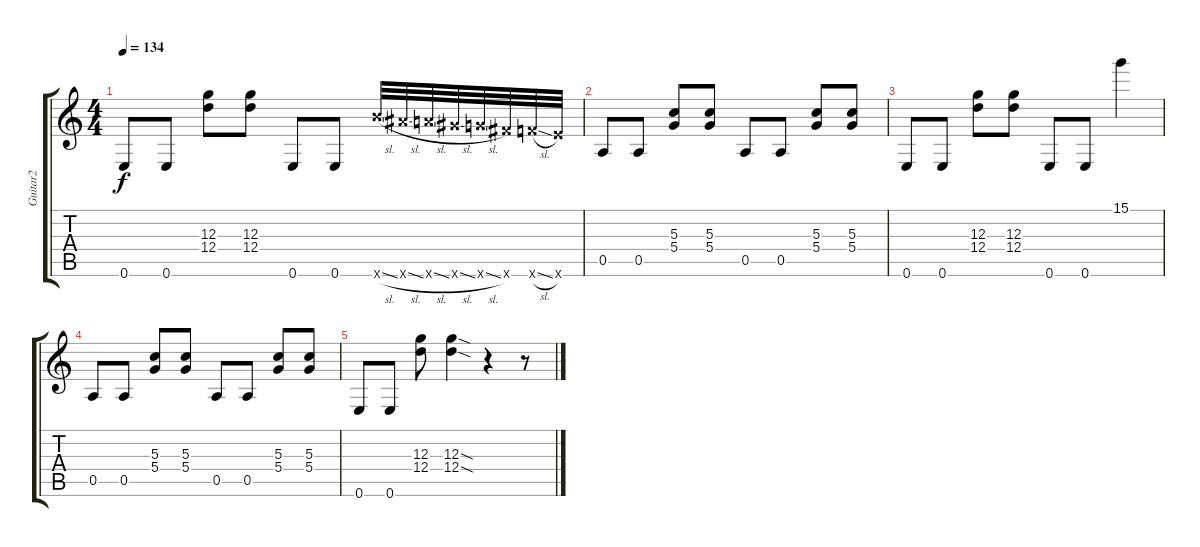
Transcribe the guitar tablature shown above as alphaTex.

\track ("Guitar2" "Guitar2") {instrument overdrivenguitar}
\staff {score tabs}
\tuning (E4 B3 G3 D3 A2 E2) {hide}
\ts (4 4)
\tempo 134
\clef g2
\ks c
0.6.8{dy f} 0.6.8 (12.3 12.4).8 (12.3 12.4).8 0.6.8 0.6.8 19.6{sl x}.32 18.6{sl x}.32 17.6{sl x}.32 16.6{sl x}.32 15.6{sl x}.32 14.6{x}.32 13.6{sl x}.32 12.6{x}.32 |
0.5.8 0.5.8 (5.3 5.4).8 (5.3 5.4).8 0.5.8 0.5.8 (5.3 5.4).8 (5.3 5.4).8 |
0.6.8 0.6.8 (12.3 12.4).8 (12.3 12.4).8 0.6.8 0.6.8 15.1.4 |
0.5.8 0.5.8 (5.3 5.4).8 (5.3 5.4).8 0.5.8 0.5.8 (5.3 5.4).8 (5.3 5.4).8 |
0.6.8 0.6.8 (12.3 12.4).8 (12.3{sod} 12.4{sod}).4 r.4 r.8
